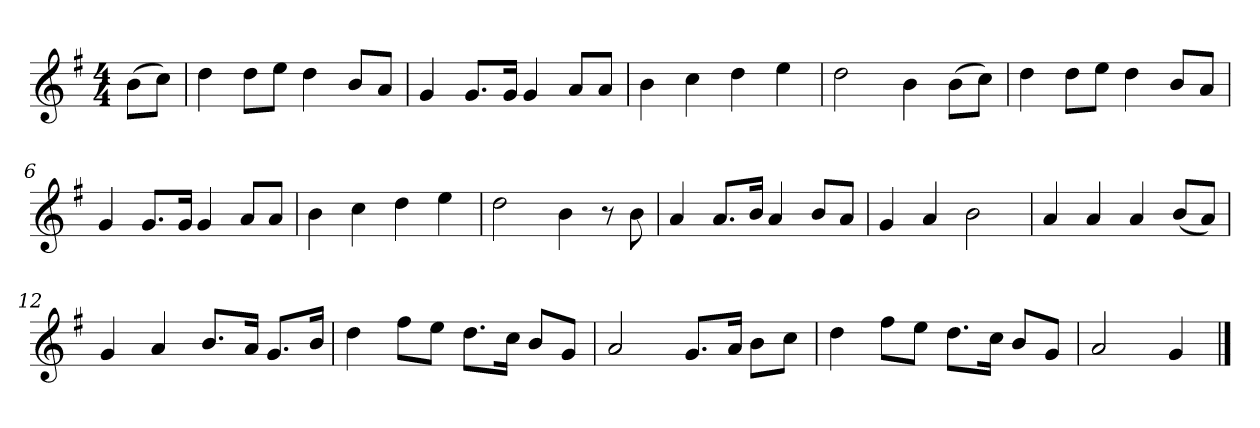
**kern
*part1
*staff1
*k[f#]
*M4/4
*MM120
=
(8bL
8ccJ)
=1
4dd
8ddL
8eeJ
4dd
8bL
8aJ
=2
4g
8.gL
16gJk
4g
8aL
8aJ
=3
4b
4cc
4dd
4ee
=4
2dd
4b
(8bL
8ccJ)
=5
4dd
8ddL
8eeJ
4dd
8bL
8aJ
=6
4g
8.gL
16gJk
4g
8aL
8aJ
=7
4b
4cc
4dd
4ee
=8
2dd
4b
8r
8b
=9
4a
8.aL
16bJk
4a
8bL
8aJ
=10
4g
4a
2b
=11
4a
4a
4a
(8bL
8aJ)
=12
4g
4a
8.bL
16aJk
8.gL
16bJk
=13
4dd
8ff#L
8eeJ
8.ddL
16ccJk
8bL
8gJ
=14
2a
8.gL
16aJk
8bL
8ccJ
=15
4dd
8ff#L
8eeJ
8.ddL
16ccJk
8bL
8gJ
=16
2a
4g
==
*-
